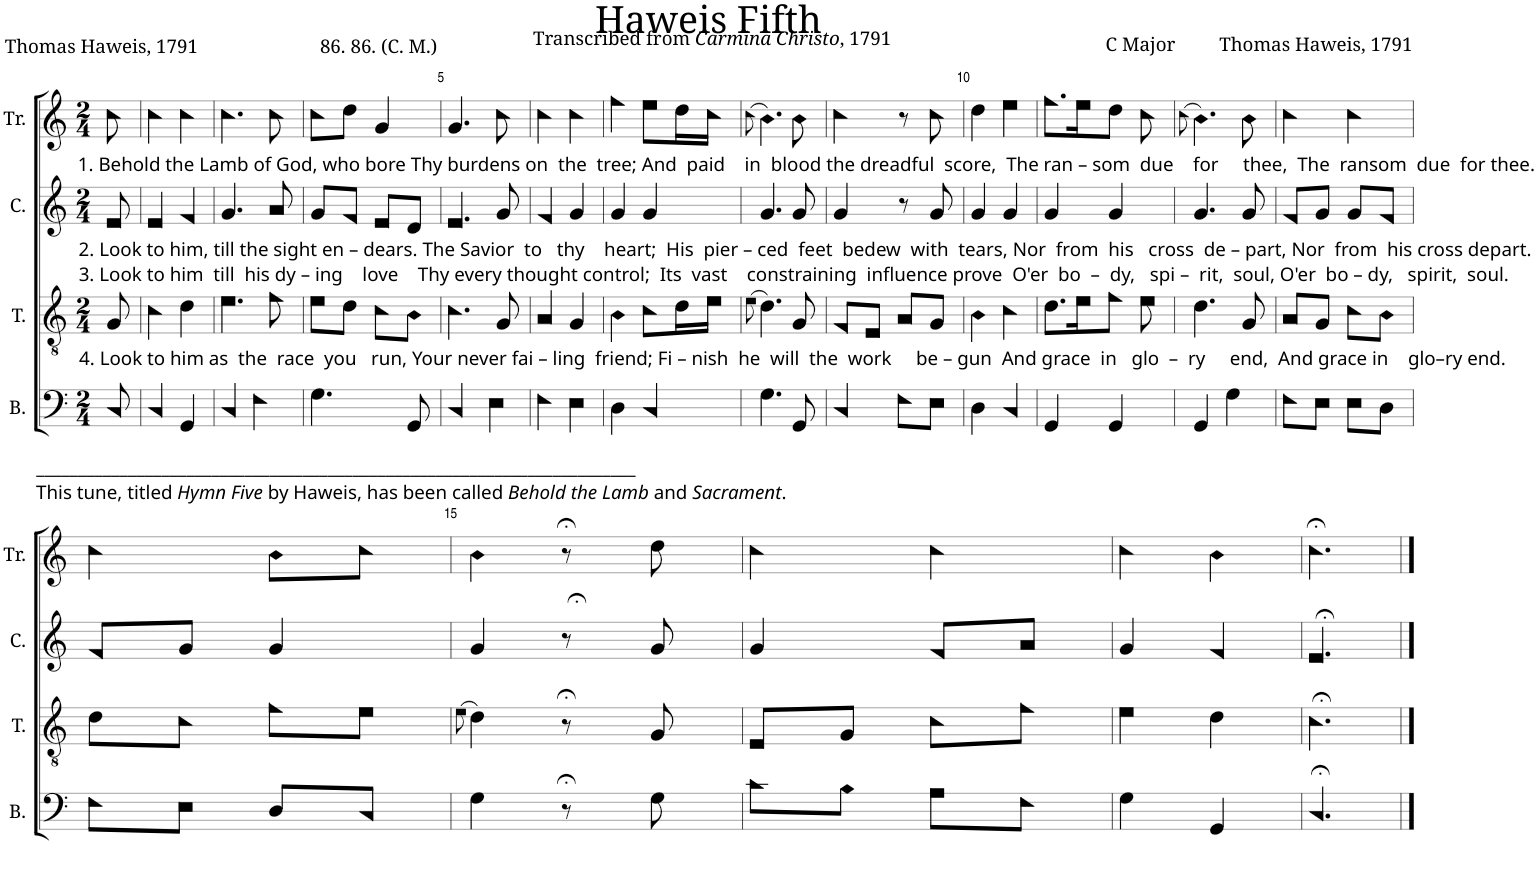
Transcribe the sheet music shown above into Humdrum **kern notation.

**kern	**kern	**kern	**kern
*part4	*part3	*part2	*part1
*staff4	*staff3	*staff2	*staff1
*I"B.	*I"T.	*I"C.	*I"Tr.
*I'B.	*I'T.	*I'C.	*I'Tr.
*clefF4	*clefGv2	*clefG2	*clefG2
*k[]	*k[]	*k[]	*k[]
*M2/4	*M2/4	*M2/4	*M2/4
=1	=1	=1	=1
!	!	!	!LO:TX:b:t=1. Behold the Lamb of God, who bore Thy burdens on  the  tree; And  paid    in  blood the dreadful  score,  The ran – som  due    for     thee,  The  ransom  due  for thee.
!	!	!LO:TX:b:t=2. Look to him, till the sight en – dears. The Savior  to   thy    heart;  His  pier – ced  feet  bedew  with  tears, Nor  from  his   cross  de – part, Nor  from  his cross depart.	!
!	!	!LO:TX:b:t=3. Look to him  till  his dy – ing    love    Thy every thought control;  Its  vast    constraining  influence prove  O'er  bo  –  dy,   spi –  rit,  soul, O'er  bo – dy,   spirit,  soul.	!
!	!LO:TX:b:t=4. Look to him as  the  race  you   run, Your never fai – ling  friend; Fi – nish  he  will  the  work     be – gun  And grace  in   glo  –  ry     end,  And grace in    glo–ry end.	!	!
!LO:TX:b:t=________________________________________________________________________	!	!	!
!LO:TX:b:t=This tune, titled	!	!	!
!LO:TX:b:i:t=Hymn Five	!	!	!
!LO:TX:b:t=by Haweis, has been called	!	!	!
!LO:TX:b:i:t=Behold the Lamb	!	!	!
!LO:TX:b:t=and	!	!	!
!LO:TX:b:i:t=Sacrament	!	!	!
!LO:TX:b:t=.	!	!	!
8C!/	8G!/	8e!/	8cc!\
=2	=2	=2	=2
4C!/	4c!\	4e!/	4cc!\
4GG!/	4d!\	4f!/	4cc!\
=3	=3	=3	=3
4C!/	4.e!\	4.g!/	4.cc!\
4F!\	.	.	.
.	8f!\	8a!/	8cc!\
=4	=4	=4	=4
4.G!\	8e!\L	8g!/L	8cc!\L
.	8d!\J	8f!/J	8dd!\J
.	8c!\L	8e!/L	4g!/
8GG!/	8B!\J	8d!/J	.
=5	=5	=5	=5
4C!/	4.c!\	4.e!/	4.g!/
4E!\	.	.	.
.	8G!/	8g!/	8cc!\
=6	=6	=6	=6
4F!\	4A!/	4f!/	4cc!\
4E!\	4G!/	4g!/	4cc!\
=7	=7	=7	=7
4D!\	4B!\	4g!/	4ff!\
4C!/	8c!\L	4g!/	8ee!\L
.	16d!\L	.	16dd!\L
.	16e!\JJ	.	16cc!\JJ
=8	=8	=8	=8
.	(8qe\	.	(8qcc\
4.G!\	4.d!\)	4.g!/	4.b!\)
8GG!/	8G!/	8g!/	8b!\
=9	=9	=9	=9
4C!/	8F!/L	4g!/	4cc!\
.	8E!/J	.	.
8F!\L	8A!/L	8r	8r
8E!\J	8G!/J	8g!/	8cc!\
=10	=10	=10	=10
4D!\	4B!\	4g!/	4dd!\
4C!/	4c!\	4g!/	4ee!\
=11	=11	=11	=11
4GG!/	8.d!\L	4g!/	8.ff!\L
.	16e!\K	.	16ee!\K
4GG!/	8f!\J	4g!/	8dd!\J
.	8e!\	.	8cc!\
=12	=12	=12	=12
.	.	.	(8qcc\
4GG!/	4.d!\	4.g!/	4.b!\)
4G!\	.	.	.
.	8G!/	8g!/	8b!\
=13	=13	=13	=13
8F!\L	8A!/L	8f!/L	4cc!\
8E!\J	8G!/J	8g!/J	.
8E!\L	8c!\L	8g!/L	4cc!\
8D!\J	8B!\J	8f!/J	.
!!LO:LB:g=z
=14	=14	=14	=14
8F!\L	8d!\L	8f!/L	4cc!\
8E!\J	8c!\J	8g!/J	.
8D!/L	8f!\L	4g!/	8b!\L
8C!/J	8e!\J	.	8cc!\J
=15	=15	=15	=15
.	(8qe\	.	.
4G!\	4d!\)	4g!/	4b!\
8r;<	8r;<	8r;<	8r;<
8G!\	8G!/	8g!/	8dd!\
=16	=16	=16	=16
8c!\L	8E!/L	4g!/	4cc!\
8B!\J	8G!/J	.	.
8A!\L	8c!\L	8f!/L	4cc!\
8F!\J	8f!\J	8a!/J	.
=17	=17	=17	=17
4G!\	4e!\	4g!/	4cc!\
4GG!/	4d!\	4f!/	4b!\
=18	=18	=18	=18
4.C;<!/	4.c;<!\	4.e;<!/	4.cc;<!\
==	==	==	==
*-	*-	*-	*-
